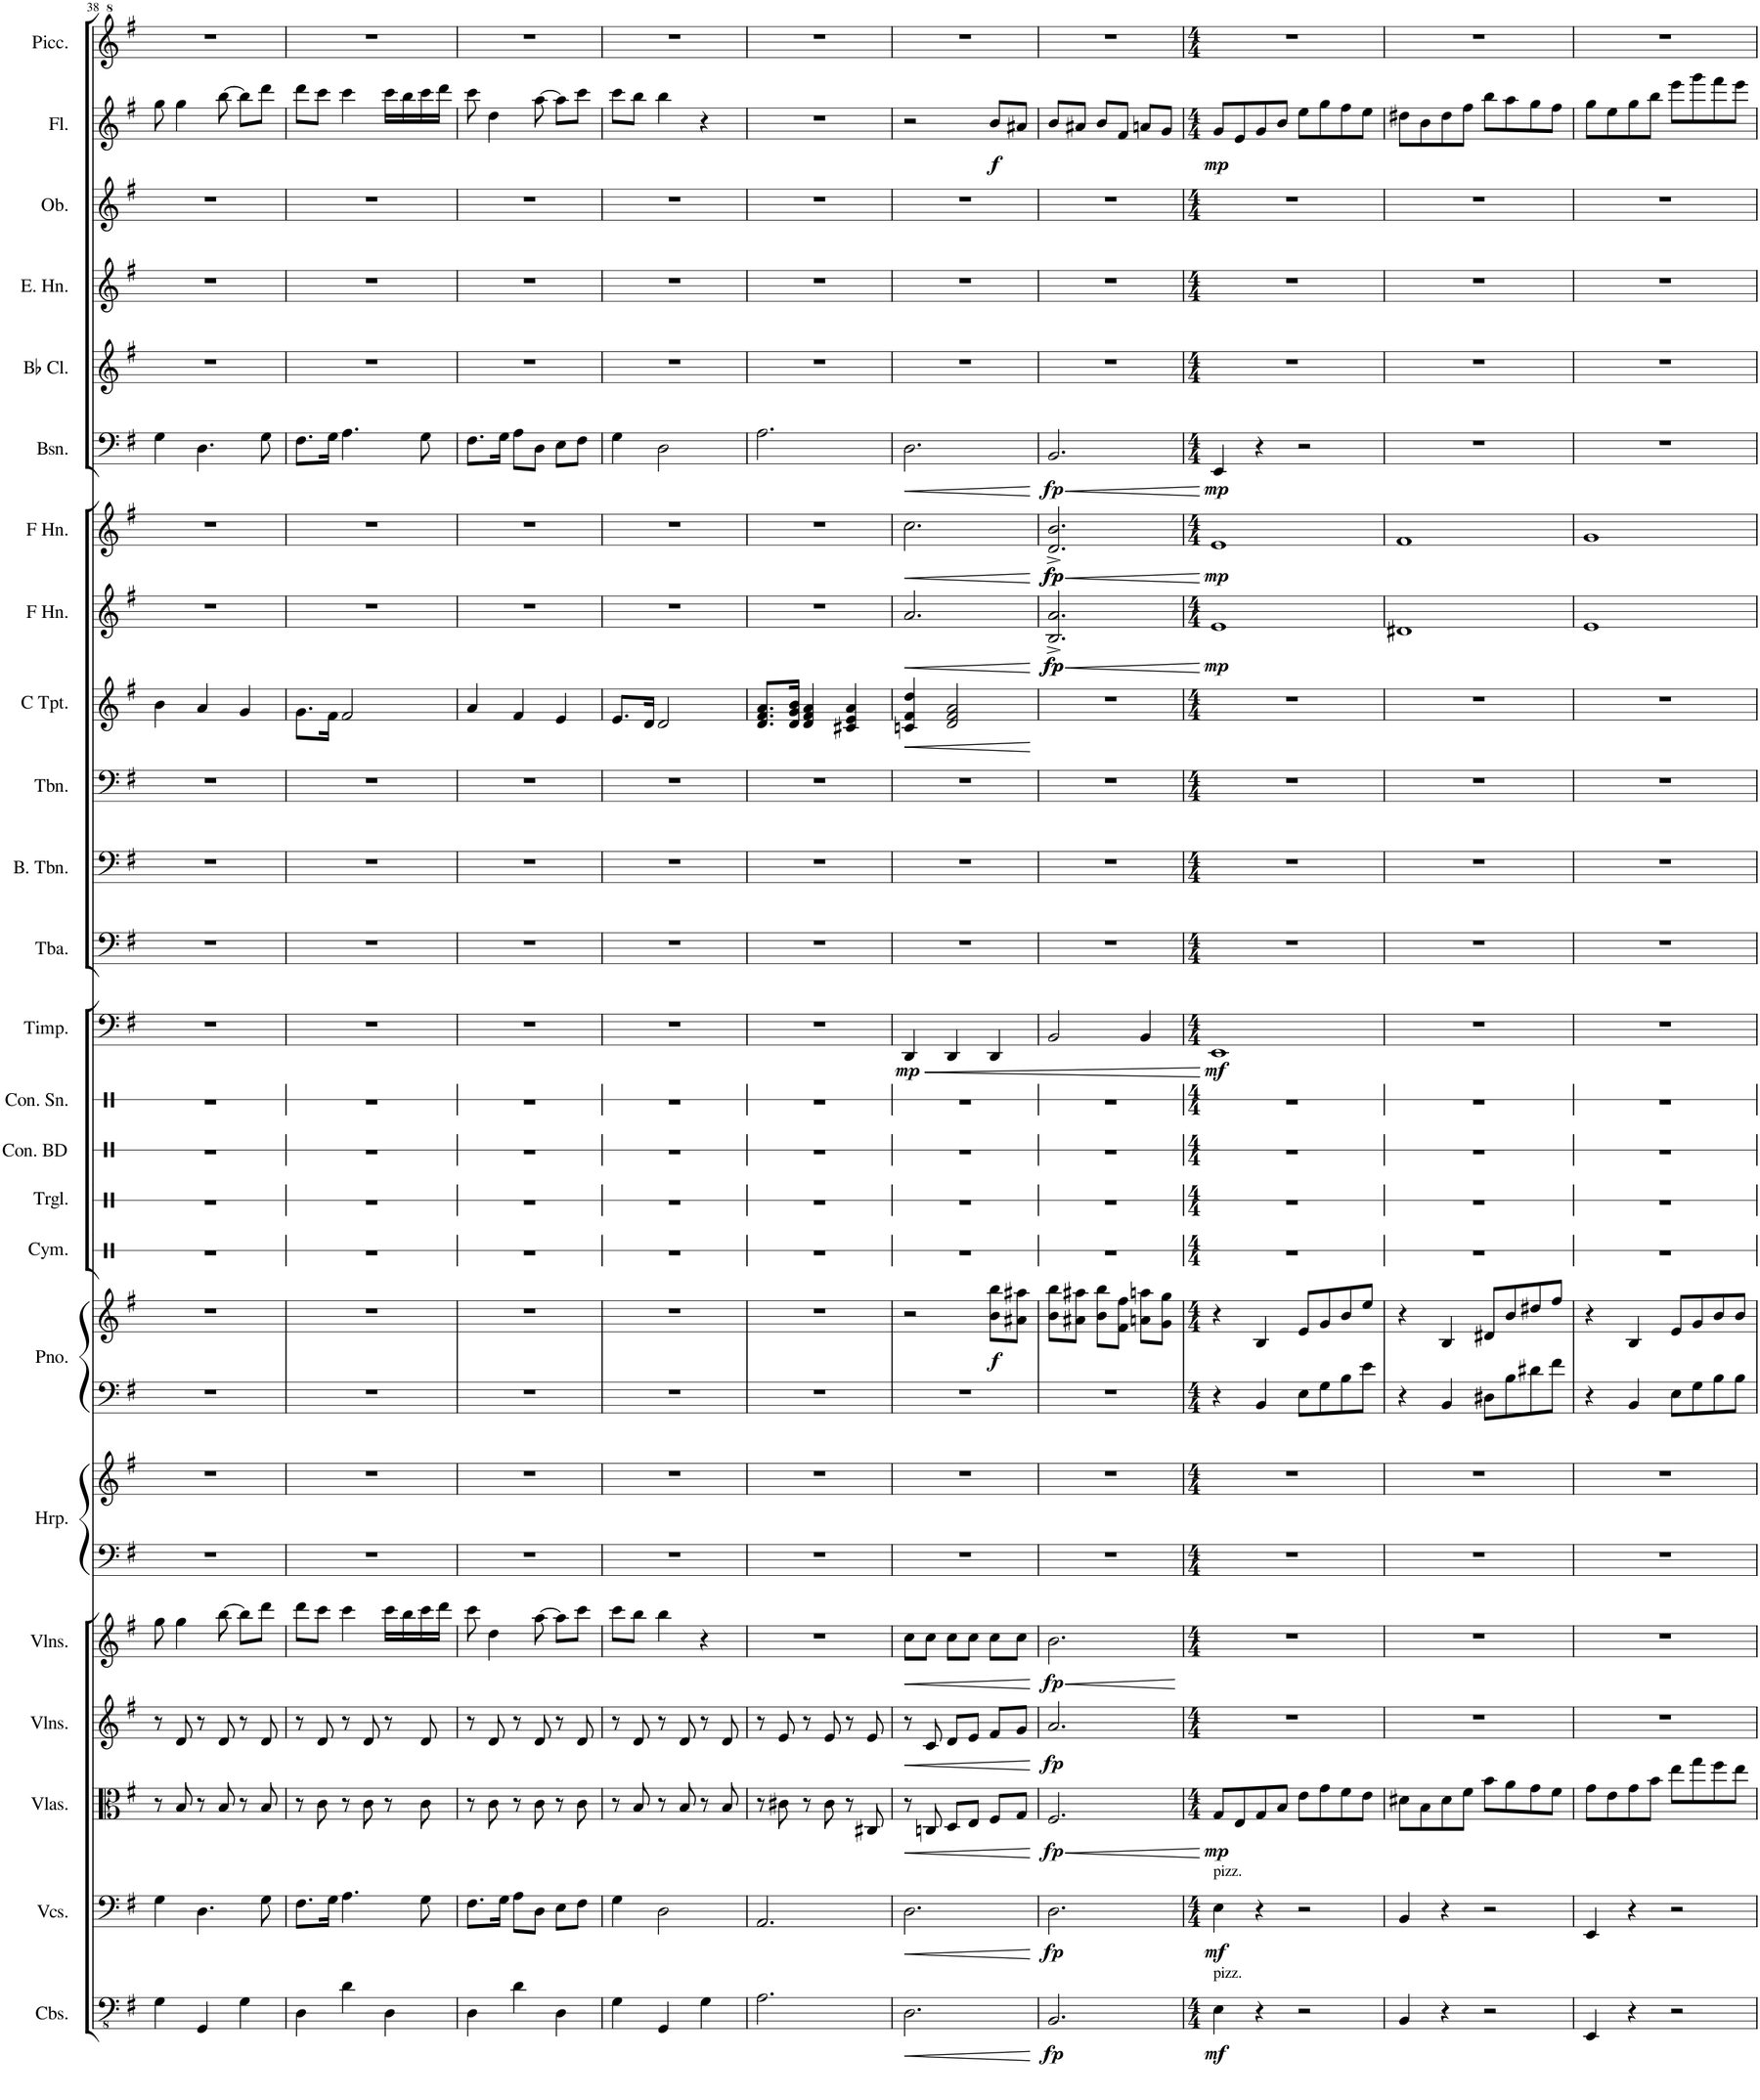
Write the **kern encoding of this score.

**kern	**dynam	**kern	**dynam	**kern	**dynam	**kern	**dynam	**kern	**dynam	**kern	**kern	**kern	**kern	**dynam	**kern	**kern	**kern	**kern	**kern	**dynam	**kern	**kern	**kern	**kern	**dynam	**kern	**dynam	**kern	**dynam	**kern	**dynam	**kern	**kern	**kern	**kern	**dynam	**kern
*part24	*part24	*part23	*part23	*part22	*part22	*part21	*part21	*part20	*part20	*part19	*part19	*part18	*part18	*part18	*part17	*part16	*part15	*part14	*part13	*part13	*part12	*part11	*part10	*part9	*part9	*part8	*part8	*part7	*part7	*part6	*part6	*part5	*part4	*part3	*part2	*part2	*part1
*staff26	*staff26	*staff25	*staff25	*staff24	*staff24	*staff23	*staff23	*staff22	*staff22	*staff21	*staff20	*staff19	*staff18	*staff18/19	*staff17	*staff16	*staff15	*staff14	*staff13	*staff13	*staff12	*staff11	*staff10	*staff9	*staff9	*staff8	*staff8	*staff7	*staff7	*staff6	*staff6	*staff5	*staff4	*staff3	*staff2	*staff2	*staff1
*I"Contrabasses	*	*I"Violoncellos	*	*I"Violas	*	*I"Violins	*	*I"Violins	*	*I"Harp	*	*I"Piano	*	*	*I"Cymbal	*I"Triangle	*I"Concert Bass Drum	*I"Concert Snare Drum	*I"Timpani	*	*I"Tuba	*I"Bass Trombone	*I"Trombone	*I"C Trumpet	*	*I"Horn in F	*	*I"Horn in F	*	*I"Bassoon	*	*I"Bb Clarinet	*I"English Horn	*I"Oboe	*I"Flute	*	*I"Piccolo
*I'Cbs.	*	*I'Vcs.	*	*I'Vlas.	*	*I'Vlns.	*	*I'Vlns.	*	*I'Hrp.	*	*I'Pno.	*	*	*I'Cym.	*I'Trgl.	*I'Con. BD	*I'Con. Sn.	*I'Timp.	*	*I'Tba.	*I'B. Tbn.	*I'Tbn.	*I'C Tpt.	*	*	*	*	*	*I'Bsn.	*	*I'Bb Cl.	*I'E. Hn.	*I'Ob.	*I'Fl.	*	*I'Picc.
!!LO:PB:g=z
*clefFv4	*	*clefF4	*	*clefC3	*	*clefG2	*	*clefG2	*	*clefF4	*clefG2	*clefF4	*clefG2	*	*clefX	*clefX	*clefX	*clefX	*clefF4	*	*clefF4	*clefF4	*clefF4	*clefG2	*	*clefG2	*	*clefG2	*	*clefF4	*	*clefG2	*clefG2	*clefG2	*clefG2	*	*clefG^2
*	*	*	*	*	*	*	*	*	*	*	*	*	*	*	*	*	*	*	*	*	*	*	*	*	*	*ITrd4c7	*	*ITrd4c7	*	*	*	*ITrd1c2	*	*	*	*	*ITrd-7c-12
*k[f#]	*	*k[f#]	*	*k[f#]	*	*k[f#]	*	*k[f#]	*	*k[f#]	*k[f#]	*k[f#]	*k[f#]	*	*k[]	*k[]	*k[]	*k[]	*k[f#]	*	*k[f#]	*k[f#]	*k[f#]	*k[f#]	*	*k[f#]	*	*k[f#]	*	*k[f#]	*	*k[f#]	*k[f#]	*k[f#]	*k[f#]	*	*k[f#]
*M3/4	*	*M3/4	*	*M3/4	*	*M3/4	*	*M3/4	*	*M3/4	*M3/4	*M3/4	*M3/4	*	*M3/4	*M3/4	*M3/4	*M3/4	*M3/4	*	*M3/4	*M3/4	*M3/4	*M3/4	*	*M3/4	*	*M3/4	*	*M3/4	*	*M3/4	*M3/4	*M3/4	*M3/4	*	*M3/4
=38	=38	=38	=38	=38	=38	=38	=38	=38	=38	=38	=38	=38	=38	=38	=38	=38	=38	=38	=38	=38	=38	=38	=38	=38	=38	=38	=38	=38	=38	=38	=38	=38	=38	=38	=38	=38	=38
4GG\	.	4G\	.	8r	.	8r	.	8gg\	.	2.r	2.r	2.r	2.r	.	2.r	2.r	2.r	2.r	2.r	.	2.r	2.r	2.r	4b\	.	2.r	.	2.r	.	4G\	.	2.r	2.r	2.r	8gg\	.	2.r
.	.	.	.	8B/	.	8d/	.	4gg\	.	.	.	.	.	.	.	.	.	.	.	.	.	.	.	.	.	.	.	.	.	.	.	.	.	.	4gg\	.	.
4GGG/	.	4.D\	.	8r	.	8r	.	.	.	.	.	.	.	.	.	.	.	.	.	.	.	.	.	4a/	.	.	.	.	.	4.D\	.	.	.	.	.	.	.
.	.	.	.	8B/	.	8d/	.	[8bb\	.	.	.	.	.	.	.	.	.	.	.	.	.	.	.	.	.	.	.	.	.	.	.	.	.	.	[8bb\	.	.
4GG\	.	.	.	8r	.	8r	.	8bb\L]	.	.	.	.	.	.	.	.	.	.	.	.	.	.	.	4g/	.	.	.	.	.	.	.	.	.	.	8bb\L]	.	.
.	.	8G\	.	8B/	.	8d/	.	8ddd\J	.	.	.	.	.	.	.	.	.	.	.	.	.	.	.	.	.	.	.	.	.	8G\	.	.	.	.	8ddd\J	.	.
=39	=39	=39	=39	=39	=39	=39	=39	=39	=39	=39	=39	=39	=39	=39	=39	=39	=39	=39	=39	=39	=39	=39	=39	=39	=39	=39	=39	=39	=39	=39	=39	=39	=39	=39	=39	=39	=39
4DD\	.	8.F#\L	.	8r	.	8r	.	8ddd\L	.	2.r	2.r	2.r	2.r	.	2.r	2.r	2.r	2.r	2.r	.	2.r	2.r	2.r	8.g\L	.	2.r	.	2.r	.	8.F#\L	.	2.r	2.r	2.r	8ddd\L	.	2.r
.	.	.	.	8c\	.	8d/	.	8ccc\J	.	.	.	.	.	.	.	.	.	.	.	.	.	.	.	.	.	.	.	.	.	.	.	.	.	.	8ccc\J	.	.
.	.	16G\Jk	.	.	.	.	.	.	.	.	.	.	.	.	.	.	.	.	.	.	.	.	.	16f#\Jk	.	.	.	.	.	16G\Jk	.	.	.	.	.	.	.
4D\	.	4.A\	.	8r	.	8r	.	4ccc\	.	.	.	.	.	.	.	.	.	.	.	.	.	.	.	2f#/	.	.	.	.	.	4.A\	.	.	.	.	4ccc\	.	.
.	.	.	.	8c\	.	8d/	.	.	.	.	.	.	.	.	.	.	.	.	.	.	.	.	.	.	.	.	.	.	.	.	.	.	.	.	.	.	.
4DD\	.	.	.	8r	.	8r	.	16ccc\LL	.	.	.	.	.	.	.	.	.	.	.	.	.	.	.	.	.	.	.	.	.	.	.	.	.	.	16ccc\LL	.	.
.	.	.	.	.	.	.	.	16bb\	.	.	.	.	.	.	.	.	.	.	.	.	.	.	.	.	.	.	.	.	.	.	.	.	.	.	16bb\	.	.
.	.	8G\	.	8c\	.	8d/	.	16ccc\	.	.	.	.	.	.	.	.	.	.	.	.	.	.	.	.	.	.	.	.	.	8G\	.	.	.	.	16ccc\	.	.
.	.	.	.	.	.	.	.	16ddd\JJ	.	.	.	.	.	.	.	.	.	.	.	.	.	.	.	.	.	.	.	.	.	.	.	.	.	.	16ddd\JJ	.	.
=40	=40	=40	=40	=40	=40	=40	=40	=40	=40	=40	=40	=40	=40	=40	=40	=40	=40	=40	=40	=40	=40	=40	=40	=40	=40	=40	=40	=40	=40	=40	=40	=40	=40	=40	=40	=40	=40
4DD\	.	8.F#\L	.	8r	.	8r	.	8ccc\	.	2.r	2.r	2.r	2.r	.	2.r	2.r	2.r	2.r	2.r	.	2.r	2.r	2.r	4a/	.	2.r	.	2.r	.	8.F#\L	.	2.r	2.r	2.r	8ccc\	.	2.r
.	.	.	.	8c\	.	8d/	.	4dd\	.	.	.	.	.	.	.	.	.	.	.	.	.	.	.	.	.	.	.	.	.	.	.	.	.	.	4dd\	.	.
.	.	16G\Jk	.	.	.	.	.	.	.	.	.	.	.	.	.	.	.	.	.	.	.	.	.	.	.	.	.	.	.	16G\Jk	.	.	.	.	.	.	.
4D\	.	8A\L	.	8r	.	8r	.	.	.	.	.	.	.	.	.	.	.	.	.	.	.	.	.	4f#/	.	.	.	.	.	8A\L	.	.	.	.	.	.	.
.	.	8D\J	.	8c\	.	8d/	.	[8aa\	.	.	.	.	.	.	.	.	.	.	.	.	.	.	.	.	.	.	.	.	.	8D\J	.	.	.	.	[8aa\	.	.
4DD\	.	8E\L	.	8r	.	8r	.	8aa\L]	.	.	.	.	.	.	.	.	.	.	.	.	.	.	.	4e/	.	.	.	.	.	8E\L	.	.	.	.	8aa\L]	.	.
.	.	8F#\J	.	8c\	.	8d/	.	8ccc\J	.	.	.	.	.	.	.	.	.	.	.	.	.	.	.	.	.	.	.	.	.	8F#\J	.	.	.	.	8ccc\J	.	.
=41	=41	=41	=41	=41	=41	=41	=41	=41	=41	=41	=41	=41	=41	=41	=41	=41	=41	=41	=41	=41	=41	=41	=41	=41	=41	=41	=41	=41	=41	=41	=41	=41	=41	=41	=41	=41	=41
4GG\	.	4G\	.	8r	.	8r	.	8ccc\L	.	2.r	2.r	2.r	2.r	.	2.r	2.r	2.r	2.r	2.r	.	2.r	2.r	2.r	8.e/L	.	2.r	.	2.r	.	4G\	.	2.r	2.r	2.r	8ccc\L	.	2.r
.	.	.	.	8B/	.	8d/	.	8bb\J	.	.	.	.	.	.	.	.	.	.	.	.	.	.	.	.	.	.	.	.	.	.	.	.	.	.	8bb\J	.	.
.	.	.	.	.	.	.	.	.	.	.	.	.	.	.	.	.	.	.	.	.	.	.	.	16d/Jk	.	.	.	.	.	.	.	.	.	.	.	.	.
4GGG/	.	2D\	.	8r	.	8r	.	4bb\	.	.	.	.	.	.	.	.	.	.	.	.	.	.	.	2d/	.	.	.	.	.	2D\	.	.	.	.	4bb\	.	.
.	.	.	.	8B/	.	8d/	.	.	.	.	.	.	.	.	.	.	.	.	.	.	.	.	.	.	.	.	.	.	.	.	.	.	.	.	.	.	.
4GG\	.	.	.	8r	.	8r	.	4r	.	.	.	.	.	.	.	.	.	.	.	.	.	.	.	.	.	.	.	.	.	.	.	.	.	.	4r	.	.
.	.	.	.	8B/	.	8d/	.	.	.	.	.	.	.	.	.	.	.	.	.	.	.	.	.	.	.	.	.	.	.	.	.	.	.	.	.	.	.
=42	=42	=42	=42	=42	=42	=42	=42	=42	=42	=42	=42	=42	=42	=42	=42	=42	=42	=42	=42	=42	=42	=42	=42	=42	=42	=42	=42	=42	=42	=42	=42	=42	=42	=42	=42	=42	=42
2.AA\	.	2.AA/	.	8r	.	8r	.	2.r	.	2.r	2.r	2.r	2.r	.	2.r	2.r	2.r	2.r	2.r	.	2.r	2.r	2.r	8.d/ 8.f#/ 8.a/L	.	2.r	.	2.r	.	2.A\	.	2.r	2.r	2.r	2.r	.	2.r
.	.	.	.	8c#X\	.	8e/	.	.	.	.	.	.	.	.	.	.	.	.	.	.	.	.	.	.	.	.	.	.	.	.	.	.	.	.	.	.	.
.	.	.	.	.	.	.	.	.	.	.	.	.	.	.	.	.	.	.	.	.	.	.	.	16d/ 16g/ 16b/Jk	.	.	.	.	.	.	.	.	.	.	.	.	.
.	.	.	.	8r	.	8r	.	.	.	.	.	.	.	.	.	.	.	.	.	.	.	.	.	4d/ 4f#/ 4a/	.	.	.	.	.	.	.	.	.	.	.	.	.
.	.	.	.	8c#\	.	8e/	.	.	.	.	.	.	.	.	.	.	.	.	.	.	.	.	.	.	.	.	.	.	.	.	.	.	.	.	.	.	.
.	.	.	.	8r	.	8r	.	.	.	.	.	.	.	.	.	.	.	.	.	.	.	.	.	4c#X/ 4e/ 4a/	.	.	.	.	.	.	.	.	.	.	.	.	.
.	.	.	.	8C#X/	.	8e/	.	.	.	.	.	.	.	.	.	.	.	.	.	.	.	.	.	.	.	.	.	.	.	.	.	.	.	.	.	.	.
=43	=43	=43	=43	=43	=43	=43	=43	=43	=43	=43	=43	=43	=43	=43	=43	=43	=43	=43	=43	=43	=43	=43	=43	=43	=43	=43	=43	=43	=43	=43	=43	=43	=43	=43	=43	=43	=43
!	!LO:HP:b	!	!LO:HP:b	!	!LO:HP:b	!	!LO:HP:b	!	!LO:HP:b	!	!	!	!	!	!	!	!	!	!	!LO:HP:b	!	!	!	!	!LO:HP:b	!	!LO:HP:b	!	!LO:HP:b	!	!LO:HP:b	!	!	!	!	!	!
!	!	!	!	!	!	!	!	!	!	!	!	!	!	!	!	!	!	!	!	!LO:DY:n=1:b	!	!	!	!	!	!	!	!	!	!	!	!	!	!	!	!	!
2.DD\	<	2.D\	<	8r	<	8r	<	8cc\L	<	2.r	2.r	2.r	2r	.	2.r	2.r	2.r	2.r	4DD/	< mp	2.r	2.r	2.r	4cn/ 4f#/ 4dd/	<	2.a/	<	2.cc\	<	2.D\	<	2.r	2.r	2.r	2r	.	2.r
.	.	.	.	8Cn/	.	8c/	.	8cc\J	.	.	.	.	.	.	.	.	.	.	.	.	.	.	.	.	.	.	.	.	.	.	.	.	.	.	.	.	.
.	.	.	.	8D/L	.	8d/L	.	8cc\L	.	.	.	.	.	.	.	.	.	.	4DD/	.	.	.	.	2d/ 2f#/ 2a/	.	.	.	.	.	.	.	.	.	.	.	.	.
.	.	.	.	8E/J	.	8e/J	.	8cc\J	.	.	.	.	.	.	.	.	.	.	.	.	.	.	.	.	.	.	.	.	.	.	.	.	.	.	.	.	.
!	!	!	!	!	!	!	!	!	!	!	!	!	!	!LO:DY:b	!	!	!	!	!	!	!	!	!	!	!	!	!	!	!	!	!	!	!	!	!	!LO:DY:b	!
.	.	.	.	8F#/L	.	8f#/L	.	8cc\L	.	.	.	.	8b\ 8bb\L	f	.	.	.	.	4DD/	.	.	.	.	.	.	.	.	.	.	.	.	.	.	.	8b/L	f	.
.	.	.	.	8G/J	.	8g/J	.	8cc\J	.	.	.	.	8a#X\ 8aa#X\J	.	.	.	.	.	.	.	.	.	.	.	.	.	.	.	.	.	.	.	.	.	8a#X/J	.	.
.	[	.	[	.	[	.	[	.	[	.	.	.	.	.	.	.	.	.	.	.	.	.	.	.	[	.	[	.	[	.	[	.	.	.	.	.	.
=44	=44	=44	=44	=44	=44	=44	=44	=44	=44	=44	=44	=44	=44	=44	=44	=44	=44	=44	=44	=44	=44	=44	=44	=44	=44	=44	=44	=44	=44	=44	=44	=44	=44	=44	=44	=44	=44
!	!LO:DY:b	!	!LO:DY:b	!	!LO:HP:b	!	!	!	!LO:HP:b	!	!	!	!	!	!	!	!	!	!	!	!	!	!	!	!	!	!LO:HP:b	!	!LO:HP:b	!	!LO:HP:b	!	!	!	!	!	!
!	!	!	!	!	!LO:DY:n=1:b	!	!LO:DY:b	!	!LO:DY:n=1:b	!	!	!	!	!	!	!	!	!	!	!	!	!	!	!	!	!	!LO:DY:n=1:b	!	!	!	!	!	!	!	!	!	!
!	!	!	!	!	!	!	!	!	!	!	!	!	!	!	!	!	!	!	!	!	!	!	!	!	!	!	!LO:DY:n=2:b	!	!LO:DY:n=1:b	!	!	!	!	!	!	!	!
!	!	!	!	!	!	!	!	!	!	!	!	!	!	!	!	!	!	!	!	!	!	!	!	!	!	!	!	!	!LO:DY:n=2:b	!	!LO:DY:n=1:b	!	!	!	!	!	!
2.BBB/	fp	2.D\	fp	2.F#/	< fp	2.a/	fp	2.b\	< fp	2.r	2.r	2.r	8b\ 8bb\L	.	2.r	2.r	2.r	2.r	2BB/	.	2.r	2.r	2.r	2.r	.	2.B/^ 2.a/^	< fp fp	2.d/^ 2.b/^	< fp fp	2.BB/	< fp	2.r	2.r	2.r	8b/L	.	2.r
.	.	.	.	.	.	.	.	.	.	.	.	.	8a#X\ 8aa#X\J	.	.	.	.	.	.	.	.	.	.	.	.	.	.	.	.	.	.	.	.	.	8a#X/J	.	.
.	.	.	.	.	.	.	.	.	.	.	.	.	8b\ 8bb\L	.	.	.	.	.	.	.	.	.	.	.	.	.	.	.	.	.	.	.	.	.	8b/L	.	.
.	.	.	.	.	.	.	.	.	.	.	.	.	8f#\ 8ff#\J	.	.	.	.	.	.	.	.	.	.	.	.	.	.	.	.	.	.	.	.	.	8f#/J	.	.
.	.	.	.	.	.	.	.	.	.	.	.	.	8an\ 8aan\L	.	.	.	.	.	4BB/	.	.	.	.	.	.	.	.	.	.	.	.	.	.	.	8an/L	.	.
.	.	.	.	.	.	.	.	.	.	.	.	.	8g\ 8gg\J	.	.	.	.	.	.	.	.	.	.	.	.	.	.	.	.	.	.	.	.	.	8g/J	.	.
.	.	.	.	.	[	.	.	.	[	.	.	.	.	.	.	.	.	.	.	[	.	.	.	.	.	.	[	.	[	.	[	.	.	.	.	.	.
=45	=45	=45	=45	=45	=45	=45	=45	=45	=45	=45	=45	=45	=45	=45	=45	=45	=45	=45	=45	=45	=45	=45	=45	=45	=45	=45	=45	=45	=45	=45	=45	=45	=45	=45	=45	=45	=45
*M4/4	*	*M4/4	*	*M4/4	*	*M4/4	*	*M4/4	*	*M4/4	*M4/4	*M4/4	*M4/4	*	*M4/4	*M4/4	*M4/4	*M4/4	*M4/4	*	*M4/4	*M4/4	*M4/4	*M4/4	*	*M4/4	*	*M4/4	*	*M4/4	*	*M4/4	*M4/4	*M4/4	*M4/4	*	*M4/4
!	!	!LO:TX:a:t=pizz.	!	!	!	!	!	!	!	!	!	!	!	!	!	!	!	!	!	!	!	!	!	!	!	!	!	!	!	!	!	!	!	!	!	!	!
!LO:TX:a:t=pizz.	!	!	!	!	!	!	!	!	!	!	!	!	!	!	!	!	!	!	!	!	!	!	!	!	!	!	!	!	!	!	!	!	!	!	!	!	!
!	!LO:DY:b	!	!LO:DY:b	!	!LO:DY:b	!	!	!	!	!	!	!	!	!	!	!	!	!	!	!LO:DY:b	!	!	!	!	!	!	!LO:DY:b	!	!LO:DY:b	!	!LO:DY:b	!	!	!	!	!LO:DY:b	!
4EE\	mf	4E\	mf	8G/L	mp	1r	.	1r	.	1r	1r	4r	4r	.	1r	1r	1r	1r	1EE	mf	1r	1r	1r	1r	.	1e	mp	1e	mp	4EE/	mp	1r	1r	1r	8g/L	mp	1r
.	.	.	.	8E/	.	.	.	.	.	.	.	.	.	.	.	.	.	.	.	.	.	.	.	.	.	.	.	.	.	.	.	.	.	.	8e/	.	.
4r	.	4r	.	8G/	.	.	.	.	.	.	.	4BB/	4B/	.	.	.	.	.	.	.	.	.	.	.	.	.	.	.	.	4r	.	.	.	.	8g/	.	.
.	.	.	.	8B/J	.	.	.	.	.	.	.	.	.	.	.	.	.	.	.	.	.	.	.	.	.	.	.	.	.	.	.	.	.	.	8b/J	.	.
2r	.	2r	.	8e\L	.	.	.	.	.	.	.	8E\L	8e/L	.	.	.	.	.	.	.	.	.	.	.	.	.	.	.	.	2r	.	.	.	.	8ee\L	.	.
.	.	.	.	8g\	.	.	.	.	.	.	.	8G\	8g/	.	.	.	.	.	.	.	.	.	.	.	.	.	.	.	.	.	.	.	.	.	8gg\	.	.
.	.	.	.	8f#\	.	.	.	.	.	.	.	8B\	8b/	.	.	.	.	.	.	.	.	.	.	.	.	.	.	.	.	.	.	.	.	.	8ff#\	.	.
.	.	.	.	8e\J	.	.	.	.	.	.	.	8e\J	8ee/J	.	.	.	.	.	.	.	.	.	.	.	.	.	.	.	.	.	.	.	.	.	8ee\J	.	.
=46	=46	=46	=46	=46	=46	=46	=46	=46	=46	=46	=46	=46	=46	=46	=46	=46	=46	=46	=46	=46	=46	=46	=46	=46	=46	=46	=46	=46	=46	=46	=46	=46	=46	=46	=46	=46	=46
4BBB/	.	4BB/	.	8d#X\L	.	1r	.	1r	.	1r	1r	4r	4r	.	1r	1r	1r	1r	1r	.	1r	1r	1r	1r	.	1d#X	.	1f#	.	1r	.	1r	1r	1r	8dd#X\L	.	1r
.	.	.	.	8B\	.	.	.	.	.	.	.	.	.	.	.	.	.	.	.	.	.	.	.	.	.	.	.	.	.	.	.	.	.	.	8b\	.	.
4r	.	4r	.	8d#\	.	.	.	.	.	.	.	4BB/	4B/	.	.	.	.	.	.	.	.	.	.	.	.	.	.	.	.	.	.	.	.	.	8dd#\	.	.
.	.	.	.	8f#\J	.	.	.	.	.	.	.	.	.	.	.	.	.	.	.	.	.	.	.	.	.	.	.	.	.	.	.	.	.	.	8ff#\J	.	.
2r	.	2r	.	8b\L	.	.	.	.	.	.	.	8D#X\L	8d#X/L	.	.	.	.	.	.	.	.	.	.	.	.	.	.	.	.	.	.	.	.	.	8bb\L	.	.
.	.	.	.	8a\	.	.	.	.	.	.	.	8B\	8b/	.	.	.	.	.	.	.	.	.	.	.	.	.	.	.	.	.	.	.	.	.	8aa\	.	.
.	.	.	.	8g\	.	.	.	.	.	.	.	8d#X\	8dd#X/	.	.	.	.	.	.	.	.	.	.	.	.	.	.	.	.	.	.	.	.	.	8gg\	.	.
.	.	.	.	8f#\J	.	.	.	.	.	.	.	8f#\J	8ff#/J	.	.	.	.	.	.	.	.	.	.	.	.	.	.	.	.	.	.	.	.	.	8ff#\J	.	.
=47	=47	=47	=47	=47	=47	=47	=47	=47	=47	=47	=47	=47	=47	=47	=47	=47	=47	=47	=47	=47	=47	=47	=47	=47	=47	=47	=47	=47	=47	=47	=47	=47	=47	=47	=47	=47	=47
4EEE/	.	4EE/	.	8g\L	.	1r	.	1r	.	1r	1r	4r	4r	.	1r	1r	1r	1r	1r	.	1r	1r	1r	1r	.	1e	.	1g	.	1r	.	1r	1r	1r	8gg\L	.	1r
.	.	.	.	8e\	.	.	.	.	.	.	.	.	.	.	.	.	.	.	.	.	.	.	.	.	.	.	.	.	.	.	.	.	.	.	8ee\	.	.
4r	.	4r	.	8g\	.	.	.	.	.	.	.	4BB/	4B/	.	.	.	.	.	.	.	.	.	.	.	.	.	.	.	.	.	.	.	.	.	8gg\	.	.
.	.	.	.	8b\J	.	.	.	.	.	.	.	.	.	.	.	.	.	.	.	.	.	.	.	.	.	.	.	.	.	.	.	.	.	.	8bb\J	.	.
2r	.	2r	.	8ee\L	.	.	.	.	.	.	.	8E\L	8e/L	.	.	.	.	.	.	.	.	.	.	.	.	.	.	.	.	.	.	.	.	.	8eee\L	.	.
.	.	.	.	8gg\	.	.	.	.	.	.	.	8G\	8g/	.	.	.	.	.	.	.	.	.	.	.	.	.	.	.	.	.	.	.	.	.	8ggg\	.	.
.	.	.	.	8ff#\	.	.	.	.	.	.	.	8B\	8b/	.	.	.	.	.	.	.	.	.	.	.	.	.	.	.	.	.	.	.	.	.	8fff#\	.	.
.	.	.	.	8ee\J	.	.	.	.	.	.	.	8B\J	8b/J	.	.	.	.	.	.	.	.	.	.	.	.	.	.	.	.	.	.	.	.	.	8eee\J	.	.
=	=	=	=	=	=	=	=	=	=	=	=	=	=	=	=	=	=	=	=	=	=	=	=	=	=	=	=	=	=	=	=	=	=	=	=	=	=
*-	*-	*-	*-	*-	*-	*-	*-	*-	*-	*-	*-	*-	*-	*-	*-	*-	*-	*-	*-	*-	*-	*-	*-	*-	*-	*-	*-	*-	*-	*-	*-	*-	*-	*-	*-	*-	*-
